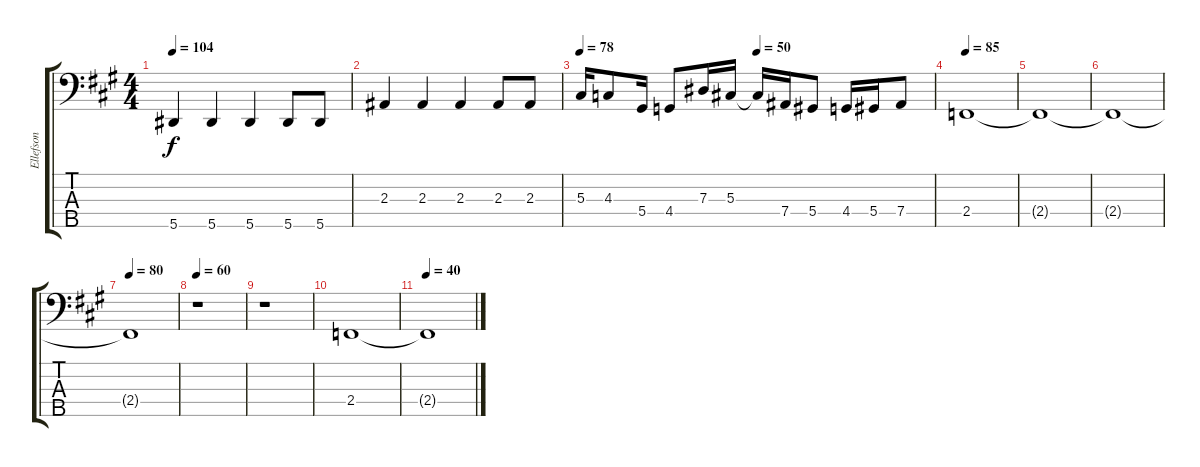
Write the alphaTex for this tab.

\track ("Ellefson" "Ellefson") {instrument electricbasspick}
\staff {score tabs}
\tuning (Gb2 Db2 Ab1 Eb1 Bb0) {hide}
\ts (4 4)
\tempo 104
\clef f4
\ks a
5.5.4{dy f} 5.5.4 5.5.4 5.5.8 5.5.8 |
2.3.4 2.3.4 2.3.4 2.3.8 2.3.8 |
\tempo 78
\tempo (50 0.5)
5.3.16 4.3.8 5.4.16 4.4.8 7.3.16 5.3.16 5.3{t}.16 7.4.16 5.4.8 4.4.16 5.4.16 7.4.8 |
\tempo 85
2.4.1 |
2.4{t}.1 |
2.4{t}.1 |
\tempo 80
2.4{t}.1 |
\tempo 60
r.1 |
r.1{volume 16} |
2.4.1{volume 0} |
\tempo 40
2.4{t}.1
